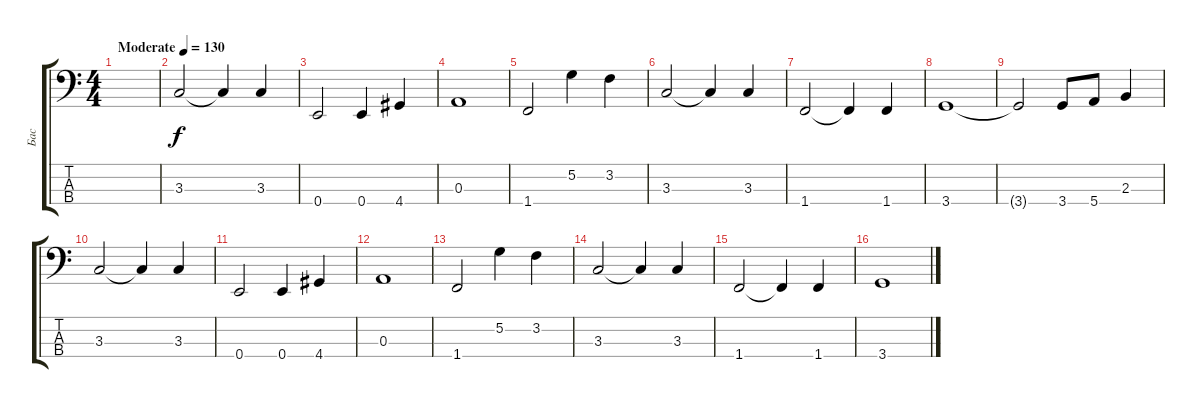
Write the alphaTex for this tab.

\track ("Бас" "Бас") {instrument electricbassfinger}
\staff {score tabs}
\tuning (G2 D2 A1 E1) {hide}
\ts (4 4)
\tempo (130 "Moderate")
\clef f4
\ks c
|
3.3.2 3.3{t}.4 3.3.4 |
0.4.2 0.4.4 4.4.4 |
0.3.1 |
1.4.2 5.2.4 3.2.4 |
3.3.2 3.3{t}.4 3.3.4 |
1.4.2 1.4{t}.4 1.4.4 |
3.4.1 |
3.4{t}.2 3.4.8 5.4.8 2.3.4 |
3.3.2 3.3{t}.4 3.3.4 |
0.4.2 0.4.4 4.4.4 |
0.3.1 |
1.4.2 5.2.4 3.2.4 |
3.3.2 3.3{t}.4 3.3.4 |
1.4.2 1.4{t}.4 1.4.4 |
3.4.1
